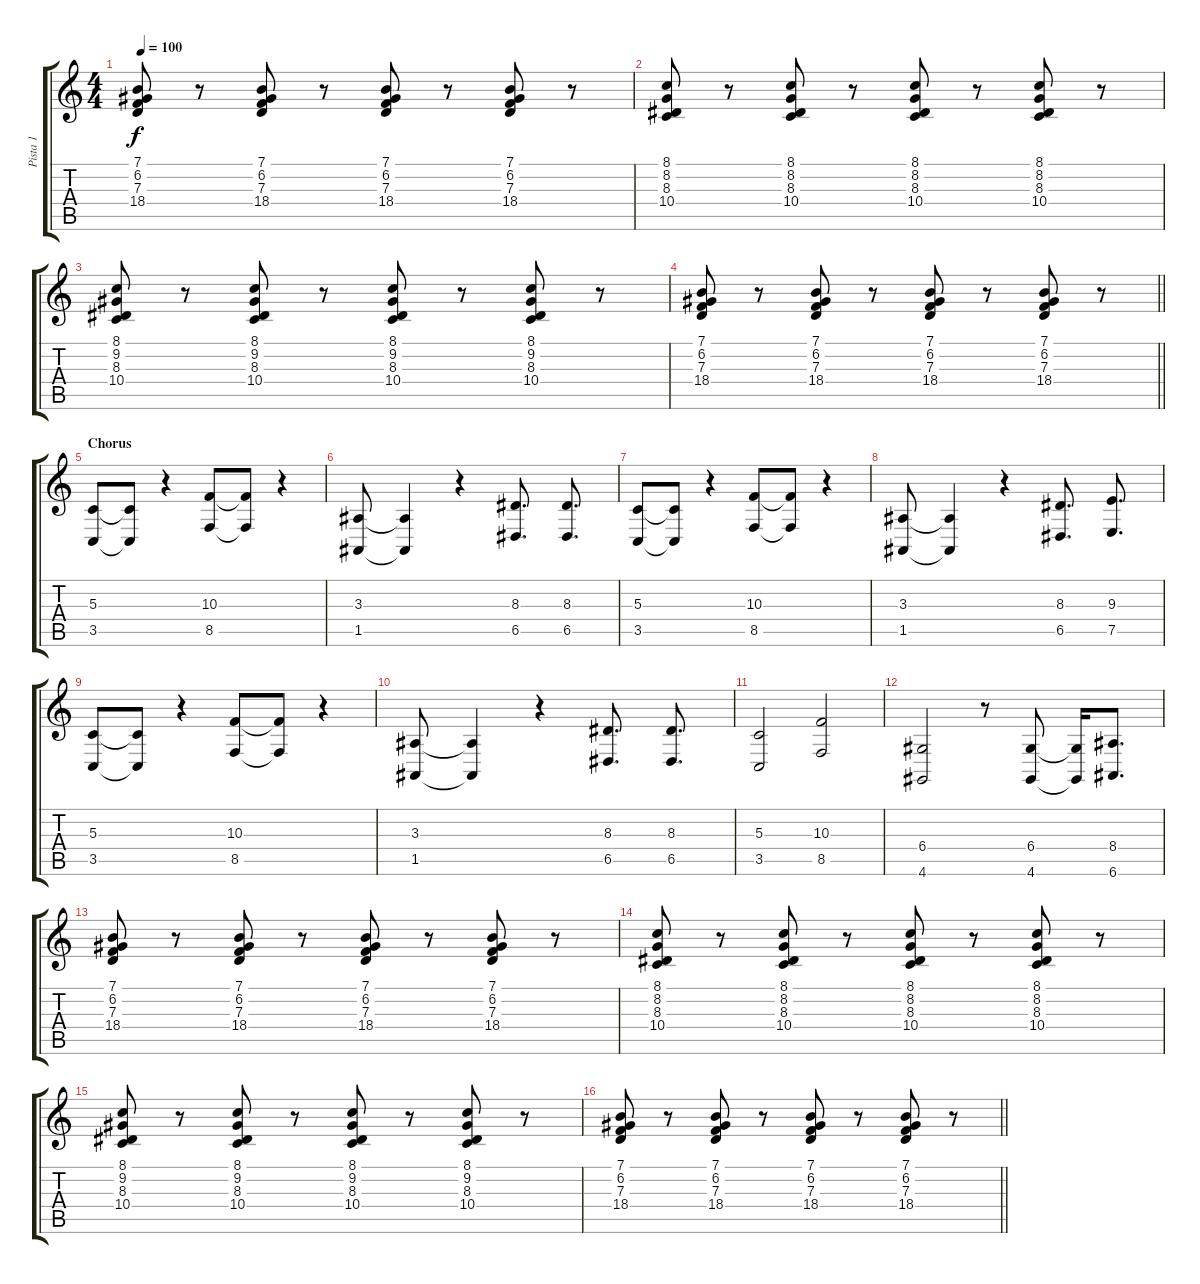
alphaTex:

\track ("Pista 1" "Pista 1") {instrument acousticgrandpiano}
\staff {score tabs}
\tuning (E4 B3 G3 D3 A2 E2) {hide}
\ts (4 4)
\tempo 100
\clef g2
\ks c
(7.1 6.2 7.3 18.4).8{dy f} r.8 (7.1 6.2 7.3 18.4).8 r.8 (7.1 6.2 7.3 18.4).8 r.8 (7.1 6.2 7.3 18.4).8 r.8 |
(8.1 8.2 8.3 10.4).8 r.8 (8.1 8.2 8.3 10.4).8 r.8 (8.1 8.2 8.3 10.4).8 r.8 (8.1 8.2 8.3 10.4).8 r.8 |
(8.1 9.2 8.3 10.4).8 r.8 (8.1 9.2 8.3 10.4).8 r.8 (8.1 9.2 8.3 10.4).8 r.8 (8.1 9.2 8.3 10.4).8 r.8 |
\barLineRight lightlight
(7.1 6.2 7.3 18.4).8 r.8 (7.1 6.2 7.3 18.4).8 r.8 (7.1 6.2 7.3 18.4).8 r.8 (7.1 6.2 7.3 18.4).8 r.8 |
\section ("" "Chorus")
(5.3 3.5).8{volume 12} (5.3{t} 3.5{t}).8 r.4 (10.3 8.5).8 (10.3{t} 8.5{t}).8 r.4 |
(3.3 1.5).8 (3.3{t} 1.5{t}).4 r.4 (8.3 6.5).8{d} (8.3 6.5).8{d} |
(5.3 3.5).8 (5.3{t} 3.5{t}).8 r.4 (10.3 8.5).8 (10.3{t} 8.5{t}).8 r.4 |
(3.3 1.5).8 (3.3{t} 1.5{t}).4 r.4 (8.3 6.5).8{d} (9.3 7.5).8{d} |
(5.3 3.5).8{volume 12} (5.3{t} 3.5{t}).8 r.4 (10.3 8.5).8 (10.3{t} 8.5{t}).8 r.4 |
(3.3 1.5).8 (3.3{t} 1.5{t}).4 r.4 (8.3 6.5).8{d} (8.3 6.5).8{d} |
(5.3 3.5).2 (10.3 8.5).2 |
(6.4 4.6).2 r.8 (6.4 4.6).8{volume 9} (6.4{t} 4.6{t}).16 (8.4 6.6).8{d} |
(7.1 6.2 7.3 18.4).8 r.8 (7.1 6.2 7.3 18.4).8 r.8 (7.1 6.2 7.3 18.4).8 r.8 (7.1 6.2 7.3 18.4).8 r.8 |
(8.1 8.2 8.3 10.4).8 r.8 (8.1 8.2 8.3 10.4).8 r.8 (8.1 8.2 8.3 10.4).8 r.8 (8.1 8.2 8.3 10.4).8 r.8 |
(8.1 9.2 8.3 10.4).8 r.8 (8.1 9.2 8.3 10.4).8 r.8 (8.1 9.2 8.3 10.4).8 r.8 (8.1 9.2 8.3 10.4).8 r.8 |
\barLineRight lightlight
(7.1 6.2 7.3 18.4).8 r.8 (7.1 6.2 7.3 18.4).8 r.8 (7.1 6.2 7.3 18.4).8 r.8 (7.1 6.2 7.3 18.4).8 r.8
